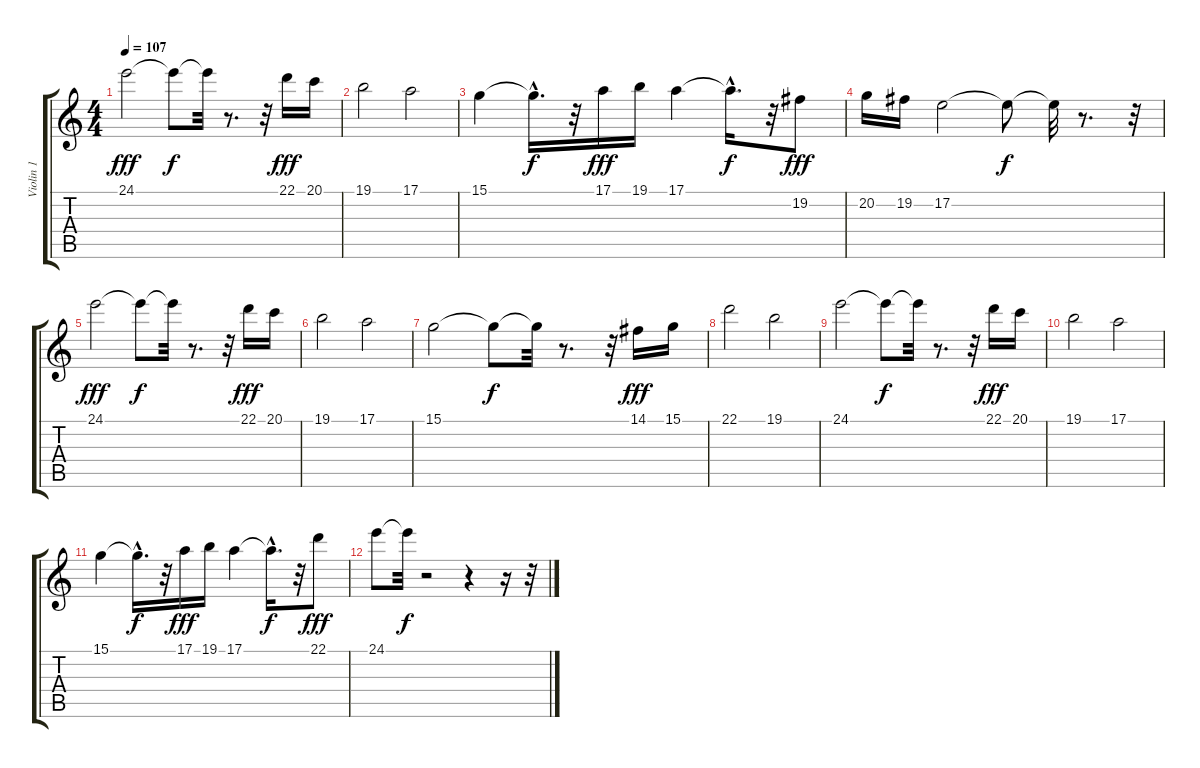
\track ("Violin 1" "Violin 1") {instrument violin}
\staff {score tabs}
\tuning (E4 B3 G3 D3 A2 E2) {hide}
\ts (4 4)
\tempo 107
\clef g2
\ks c
24.1.2{dy fff} 24.1{t}.8{dy f} 24.1{t}.32 r.8{d} r.32 22.1.16{dy fff} 20.1.16 |
19.1.2 17.1.2 |
15.1.4 15.1{hac t}.16{d dy f} r.32 17.1.16{dy fff} 19.1.16 17.1.4 17.1{hac t}.16{d dy f} r.32 19.2.8{dy fff} |
20.2.16 19.2.16 17.2.2 17.2{t}.8{dy f} 17.2{t}.32 r.8{d} r.32 |
24.1.2{dy fff} 24.1{t}.8{dy f} 24.1{t}.32 r.8{d} r.32 22.1.16{dy fff} 20.1.16 |
19.1.2 17.1.2 |
15.1.2 15.1{t}.8{dy f} 15.1{t}.32 r.8{d} r.32 14.1.16{dy fff} 15.1.16 |
22.1.2 19.1.2 |
24.1.2 24.1{t}.8{dy f} 24.1{t}.32 r.8{d} r.32 22.1.16{dy fff} 20.1.16 |
19.1.2 17.1.2 |
15.1.4 15.1{hac t}.16{d dy f} r.32 17.1.16{dy fff} 19.1.16 17.1.4 17.1{hac t}.16{d dy f} r.32 22.1.8{dy fff} |
24.1.8 24.1{t}.32{dy f} r.2 r.4 r.16 r.32
